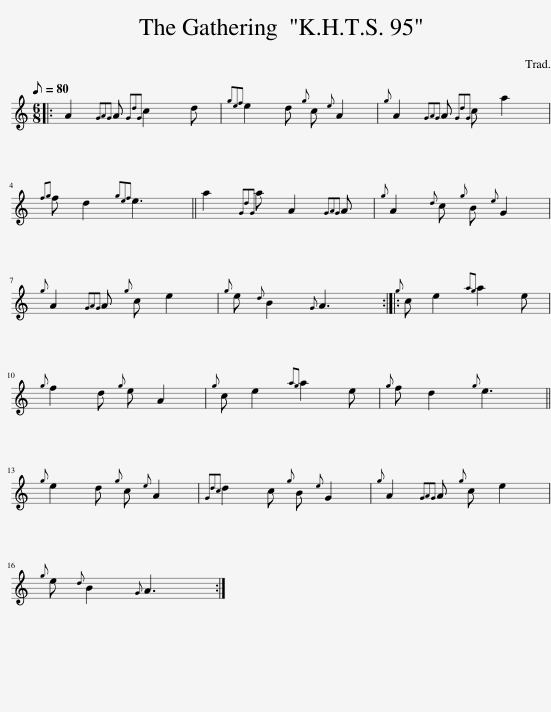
X:1
L:1/8
Q:1/8=80
M:6/8
I:linebreak $
K:C
V:1 treble
V:1
|: A2{GAG} A{GdG} c2 d |{gef} e2 d{g} c{e} A2 |{g} A2{GAG} A{GdG} c a2 |${fg} f d2{gef} e3 || a2{GdG} a A2{GAG} A | %5
{g} A2{d} c{g} B{e} G2 |${g} A2{GAG} A{g} c e2 |{g} e{d} B2{G} A3 ::{g} c e2{ag} a2 e |${g} f2 d{g} e A2 | %10
{g} c e2{ag} a2 e |{g} f d2{g} e3 ||${g} e2 d{g} c{e} A2 |{Gdc} d2 c{g} B{e} G2 |{g} A2{GAG} A{g} c e2 |$ %15
{g} e{d} B2{G} A3 :| %16
